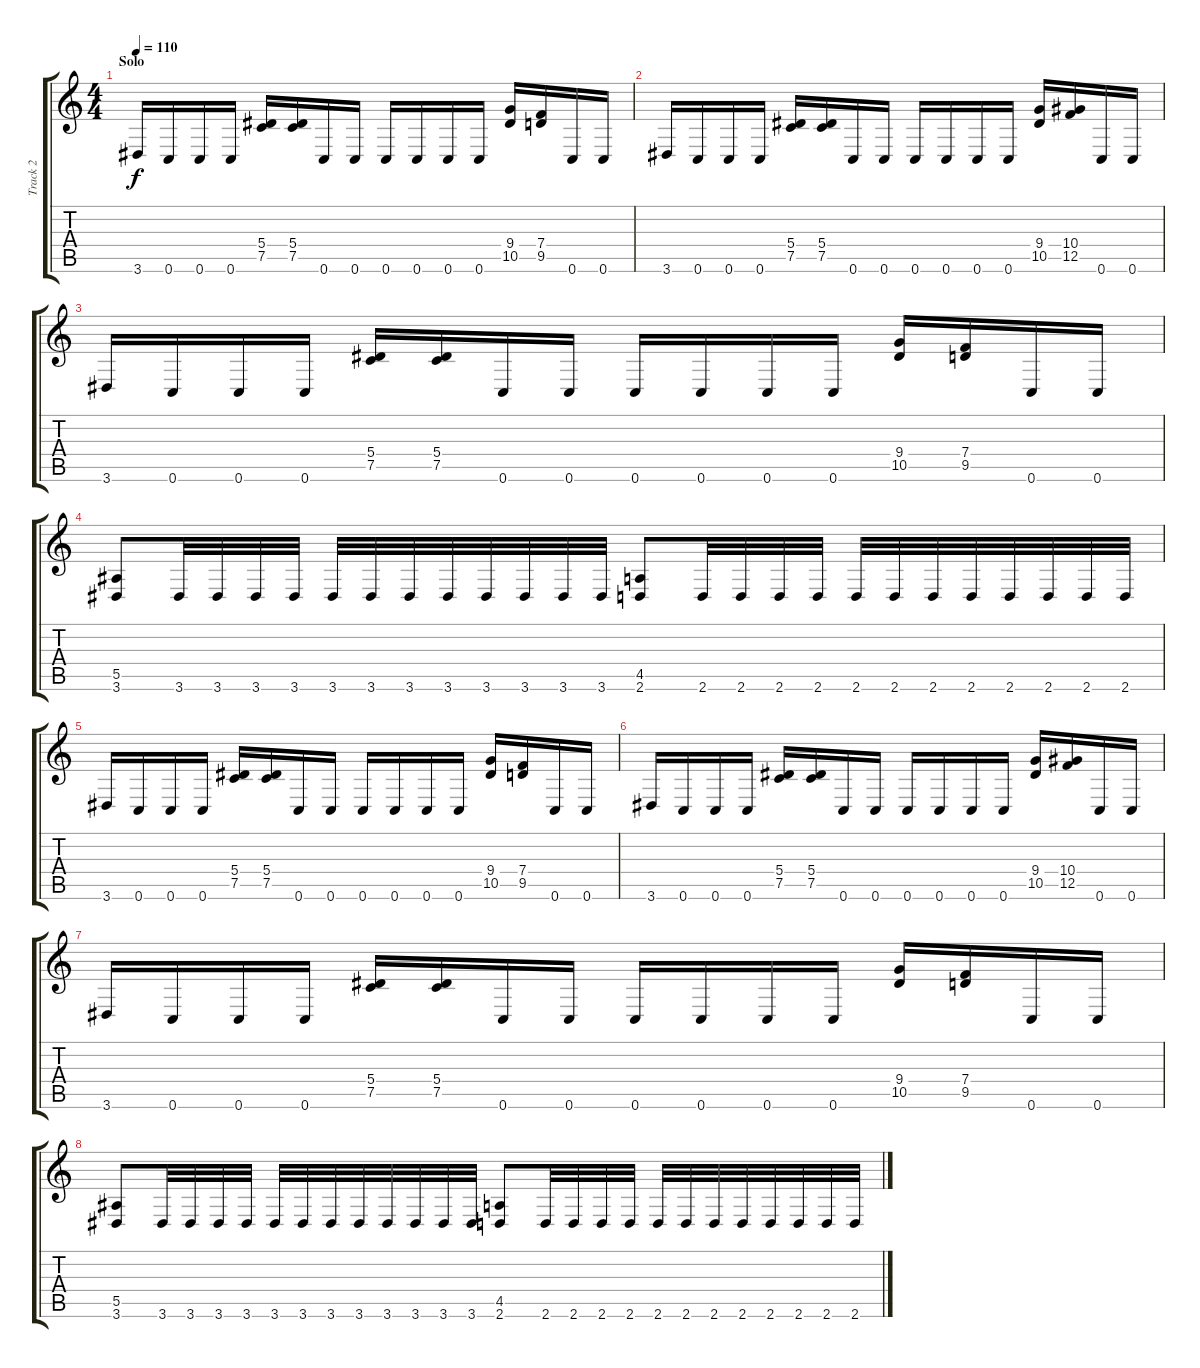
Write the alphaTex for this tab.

\track ("Track 2" "Track 2") {instrument distortionguitar}
\staff {score tabs}
\tuning (C4 G3 Eb3 Bb2 F2 C2) {hide}
\ts (4 4)
\section ("" "Solo")
\tempo 110
\clef g2
\ks c
3.6.16{dy f} 0.6.16 0.6.16 0.6.16 (5.4 7.5).16 (5.4 7.5).16 0.6.16 0.6.16 0.6.16 0.6.16 0.6.16 0.6.16 (9.4 10.5).16 (7.4 9.5).16 0.6.16 0.6.16 |
3.6.16 0.6.16 0.6.16 0.6.16 (5.4 7.5).16 (5.4 7.5).16 0.6.16 0.6.16 0.6.16 0.6.16 0.6.16 0.6.16 (9.4 10.5).16 (10.4 12.5).16 0.6.16 0.6.16 |
3.6.16 0.6.16 0.6.16 0.6.16 (5.4 7.5).16 (5.4 7.5).16 0.6.16 0.6.16 0.6.16 0.6.16 0.6.16 0.6.16 (9.4 10.5).16 (7.4 9.5).16 0.6.16 0.6.16 |
(5.5 3.6).8 3.6.32 3.6.32 3.6.32 3.6.32 3.6.32 3.6.32 3.6.32 3.6.32 3.6.32 3.6.32 3.6.32 3.6.32 (4.5 2.6).8 2.6.32 2.6.32 2.6.32 2.6.32 2.6.32 2.6.32 2.6.32 2.6.32 2.6.32 2.6.32 2.6.32 2.6.32 |
3.6.16 0.6.16 0.6.16 0.6.16 (5.4 7.5).16 (5.4 7.5).16 0.6.16 0.6.16 0.6.16 0.6.16 0.6.16 0.6.16 (9.4 10.5).16 (7.4 9.5).16 0.6.16 0.6.16 |
3.6.16 0.6.16 0.6.16 0.6.16 (5.4 7.5).16 (5.4 7.5).16 0.6.16 0.6.16 0.6.16 0.6.16 0.6.16 0.6.16 (9.4 10.5).16 (10.4 12.5).16 0.6.16 0.6.16 |
3.6.16 0.6.16 0.6.16 0.6.16 (5.4 7.5).16 (5.4 7.5).16 0.6.16 0.6.16 0.6.16 0.6.16 0.6.16 0.6.16 (9.4 10.5).16 (7.4 9.5).16 0.6.16 0.6.16 |
(5.5 3.6).8 3.6.32 3.6.32 3.6.32 3.6.32 3.6.32 3.6.32 3.6.32 3.6.32 3.6.32 3.6.32 3.6.32 3.6.32 (4.5 2.6).8 2.6.32 2.6.32 2.6.32 2.6.32 2.6.32 2.6.32 2.6.32 2.6.32 2.6.32 2.6.32 2.6.32 2.6.32
